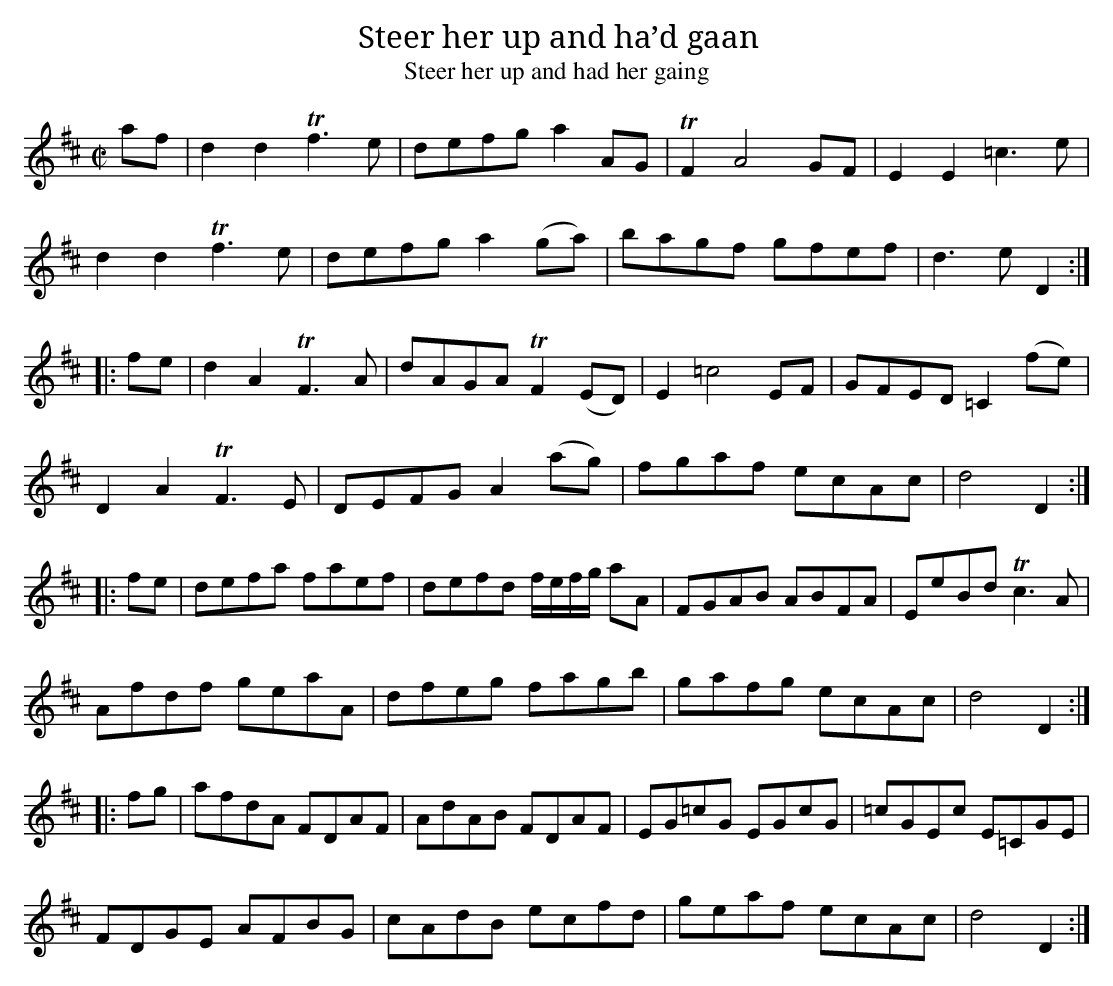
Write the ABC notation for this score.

X:1
T:Steer her up and ha’d gaan
T:Steer her up and had her gaing
M:C|
L:1/8
K:D
af|d2d2Tf3e|defg a2 AG|TF2A4 GF|E2E2 =c3e|
d2d2 Tf3e|defg a2 (ga)|bagf gfef|d3-e D2:|
|:fe|d2A2TF3A|dAGA TF2 (ED)|E2=c4 EF|GFED =C2 (fe)|
D2A2TF3E|DEFG A2 (ag)|fgaf ecAc|d4 D2:|
|:fe|defa faef|defd f/e/f/g/ aA|FGAB ABFA|EeBd Tc3A|
Afdf geaA|dfeg fagb|gafg ecAc|d4 D2:|
|:fg|afdA FDAF|AdAB FDAF|EG=cG EGcG|=cGEc E=CGE|
FDGE AFBG|cAdB ecfd|geaf ecAc|d4 D2:|]
